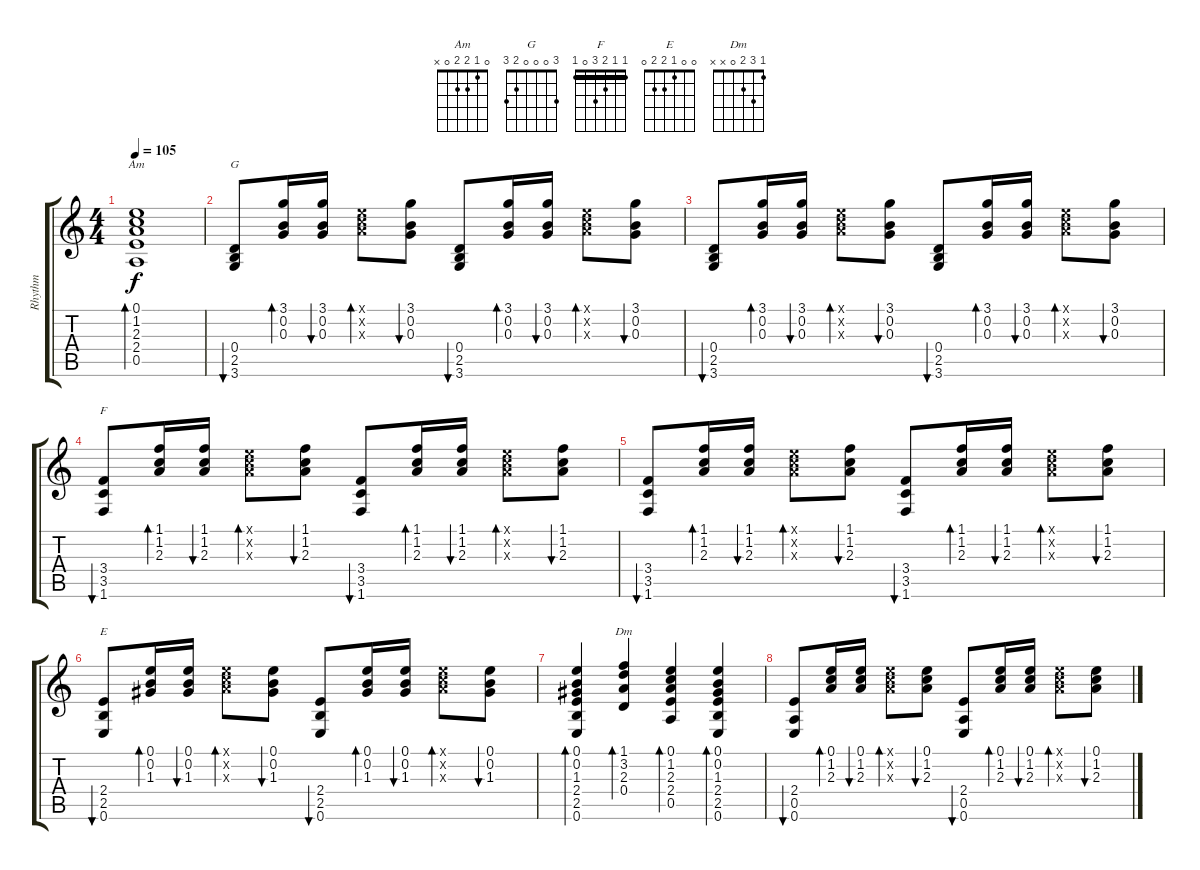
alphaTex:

\track ("Rhythm" "Rhythm") {instrument acousticguitarnylon}
\staff {score tabs}
\tuning (E4 B3 G3 D3 A2 E2) {hide}
\chord ("Am" 0 1 2 2 0 x)
\chord ("G" 3 0 0 0 2 3)
\chord ("F" 1 1 2 3 0 1) {barre 1}
\chord ("E" 0 0 1 2 2 0)
\chord ("Dm" 1 3 2 0 x x)
\ts (4 4)
\tempo 105
\clef g2
\ks aminor
(0.1 1.2 2.3 2.4 0.5).1{bd 120 ch "Am" dy f} |
(0.4 2.5 3.6).8{bu 60 ch "G" volume 10} (3.1 0.2 0.3).16{bd 60} (3.1 0.2 0.3).16{bu 60} (0.1{x} 1.2{x} 2.3{x}).8{bd 60} (3.1 0.2 0.3).8{bu 60} (0.4 2.5 3.6).8{bu 60} (3.1 0.2 0.3).16{bd 60} (3.1 0.2 0.3).16{bu 60} (0.1{x} 1.2{x} 2.3{x}).8{bd 60} (3.1 0.2 0.3).8{bu 60} |
(0.4 2.5 3.6).8{bu 60} (3.1 0.2 0.3).16{bd 60} (3.1 0.2 0.3).16{bu 60} (0.1{x} 1.2{x} 2.3{x}).8{bd 60} (3.1 0.2 0.3).8{bu 60} (0.4 2.5 3.6).8{bu 60} (3.1 0.2 0.3).16{bd 60} (3.1 0.2 0.3).16{bu 60} (0.1{x} 1.2{x} 2.3{x}).8{bd 60} (3.1 0.2 0.3).8{bu 60} |
(3.4 3.5 1.6).8{bu 60 ch "F"} (1.1 1.2 2.3).16{bd 60} (1.1 1.2 2.3).16{bu 60} (0.1{x} 1.2{x} 2.3{x}).8{bd 60} (1.1 1.2 2.3).8{bu 60} (3.4 3.5 1.6).8{bu 60} (1.1 1.2 2.3).16{bd 60} (1.1 1.2 2.3).16{bu 60} (0.1{x} 1.2{x} 2.3{x}).8{bd 60} (1.1 1.2 2.3).8{bu 60} |
(3.4 3.5 1.6).8{bu 60} (1.1 1.2 2.3).16{bd 60} (1.1 1.2 2.3).16{bu 60} (0.1{x} 1.2{x} 2.3{x}).8{bd 60} (1.1 1.2 2.3).8{bu 60} (3.4 3.5 1.6).8{bu 60} (1.1 1.2 2.3).16{bd 60} (1.1 1.2 2.3).16{bu 60} (0.1{x} 1.2{x} 2.3{x}).8{bd 60} (1.1 1.2 2.3).8{bu 60} |
(2.4 2.5 0.6).8{bu 60 ch "E"} (0.1 0.2 1.3).16{bd 60} (0.1 0.2 1.3).16{bu 60} (0.1{x} 1.2{x} 2.3{x}).8{bd 60} (0.1 0.2 1.3).8{bu 60} (2.4 2.5 0.6).8{bu 60} (0.1 0.2 1.3).16{bd 60} (0.1 0.2 1.3).16{bu 60} (0.1{x} 1.2{x} 2.3{x}).8{bd 60} (0.1 0.2 1.3).8{bu 60} |
(0.1 0.2 1.3 2.4 2.5 0.6).4{bd 60} (1.1 3.2 2.3 0.4).4{bd 120 ch "Dm"} (0.1 1.2 2.3 2.4 0.5).4{bd 60} (0.1 0.2 1.3 2.4 2.5 0.6).4{bd 120} |
(2.4 0.5 0.6).8{bu 60} (0.1 1.2 2.3).16{bd 60} (0.1 1.2 2.3).16{bu 60} (0.1{x} 1.2{x} 2.3{x}).8{bd 60} (0.1 1.2 2.3).8{bu 60} (2.4 0.5 0.6).8{bu 60} (0.1 1.2 2.3).16{bd 60} (0.1 1.2 2.3).16{bu 60} (0.1{x} 1.2{x} 2.3{x}).8{bd 60} (0.1 1.2 2.3).8{bu 60}
